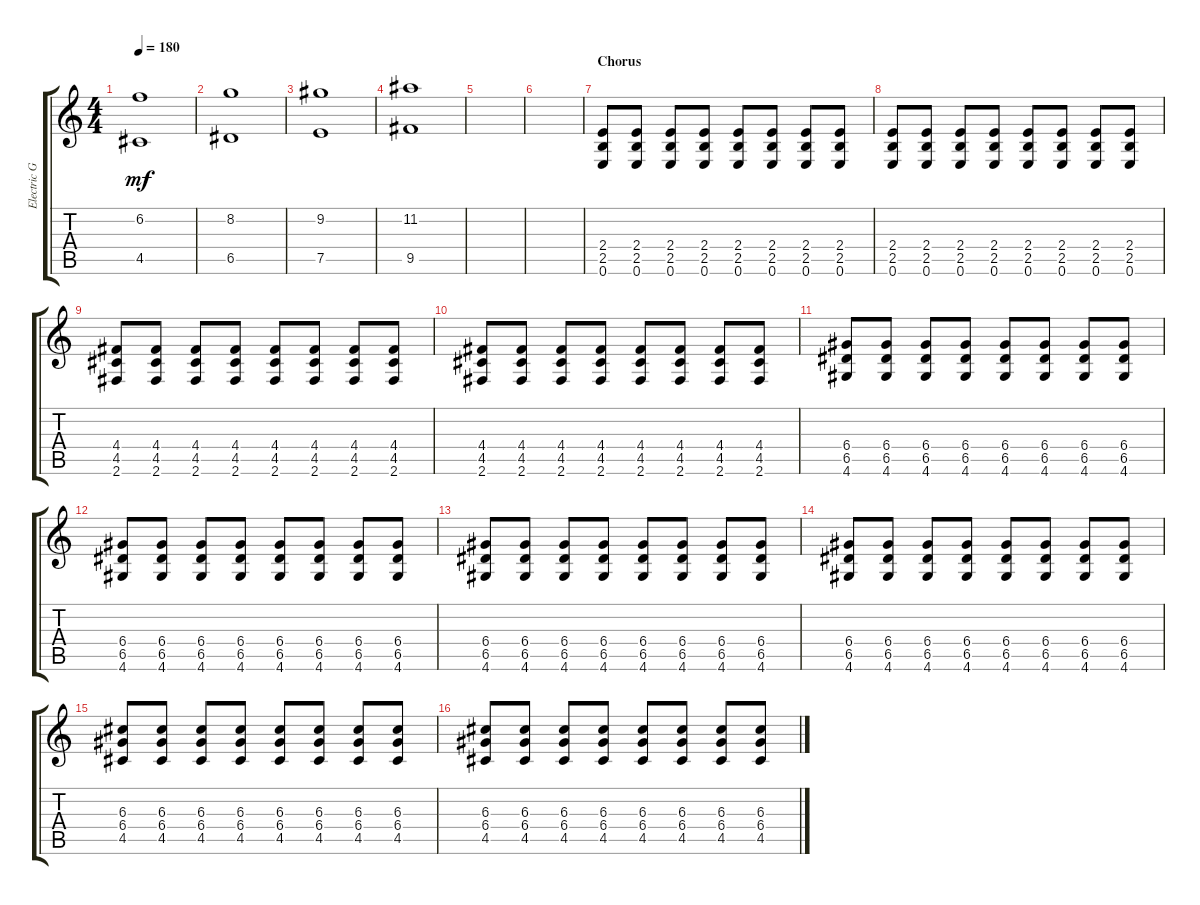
\track ("Electric Guitar" "Electric G") {instrument electricguitarclean}
\staff {score tabs}
\tuning (E4 B3 G3 D3 A2 E2) {hide}
\ts (4 4)
\tempo 180
\clef g2
\ks c
(6.2 4.5).1{dy mf} |
(8.2 6.5).1 |
(9.2 7.5).1 |
(11.2 9.5).1 |
|
|
\section ("" "Chorus")
(2.4 2.5 0.6).8 (2.4 2.5 0.6).8 (2.4 2.5 0.6).8 (2.4 2.5 0.6).8 (2.4 2.5 0.6).8 (2.4 2.5 0.6).8 (2.4 2.5 0.6).8 (2.4 2.5 0.6).8 |
(2.4 2.5 0.6).8 (2.4 2.5 0.6).8 (2.4 2.5 0.6).8 (2.4 2.5 0.6).8 (2.4 2.5 0.6).8 (2.4 2.5 0.6).8 (2.4 2.5 0.6).8 (2.4 2.5 0.6).8 |
(4.4 4.5 2.6).8 (4.4 4.5 2.6).8 (4.4 4.5 2.6).8 (4.4 4.5 2.6).8 (4.4 4.5 2.6).8 (4.4 4.5 2.6).8 (4.4 4.5 2.6).8 (4.4 4.5 2.6).8 |
(4.4 4.5 2.6).8 (4.4 4.5 2.6).8 (4.4 4.5 2.6).8 (4.4 4.5 2.6).8 (4.4 4.5 2.6).8 (4.4 4.5 2.6).8 (4.4 4.5 2.6).8 (4.4 4.5 2.6).8 |
(6.4 6.5 4.6).8 (6.4 6.5 4.6).8 (6.4 6.5 4.6).8 (6.4 6.5 4.6).8 (6.4 6.5 4.6).8 (6.4 6.5 4.6).8 (6.4 6.5 4.6).8 (6.4 6.5 4.6).8 |
(6.4 6.5 4.6).8 (6.4 6.5 4.6).8 (6.4 6.5 4.6).8 (6.4 6.5 4.6).8 (6.4 6.5 4.6).8 (6.4 6.5 4.6).8 (6.4 6.5 4.6).8 (6.4 6.5 4.6).8 |
(6.4 6.5 4.6).8 (6.4 6.5 4.6).8 (6.4 6.5 4.6).8 (6.4 6.5 4.6).8 (6.4 6.5 4.6).8 (6.4 6.5 4.6).8 (6.4 6.5 4.6).8 (6.4 6.5 4.6).8 |
(6.4 6.5 4.6).8 (6.4 6.5 4.6).8 (6.4 6.5 4.6).8 (6.4 6.5 4.6).8 (6.4 6.5 4.6).8 (6.4 6.5 4.6).8 (6.4 6.5 4.6).8 (6.4 6.5 4.6).8 |
(6.3 6.4 4.5).8 (6.3 6.4 4.5).8 (6.3 6.4 4.5).8 (6.3 6.4 4.5).8 (6.3 6.4 4.5).8 (6.3 6.4 4.5).8 (6.3 6.4 4.5).8 (6.3 6.4 4.5).8 |
(6.3 6.4 4.5).8 (6.3 6.4 4.5).8 (6.3 6.4 4.5).8 (6.3 6.4 4.5).8 (6.3 6.4 4.5).8 (6.3 6.4 4.5).8 (6.3 6.4 4.5).8 (6.3 6.4 4.5).8
